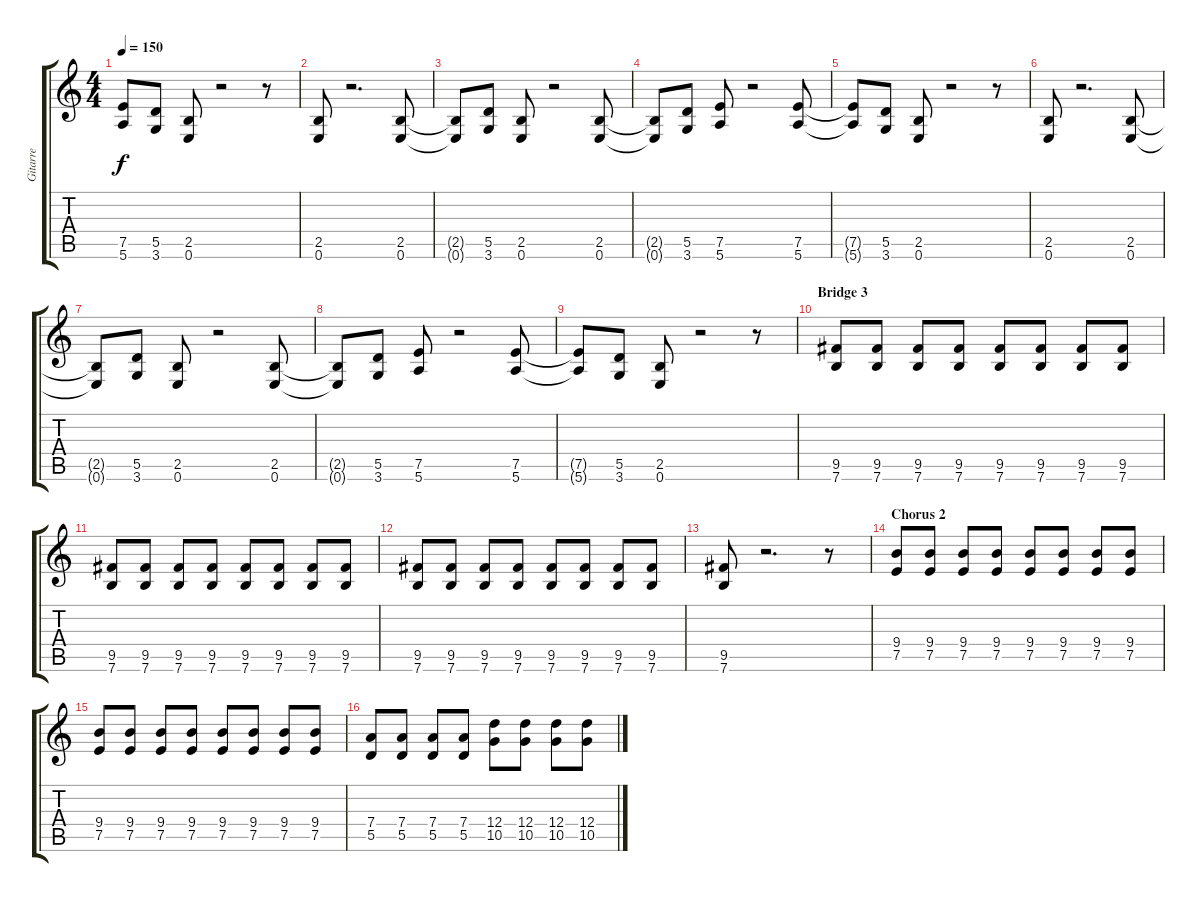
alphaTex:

\track ("Gitarre" "Gitarre") {instrument distortionguitar}
\staff {score tabs}
\tuning (E4 B3 G3 D3 A2 E2) {hide}
\ts (4 4)
\tempo 150
\clef g2
\ks c
(7.5{t} 5.6{t}).8{dy f} (5.5 3.6).8 (2.5 0.6).8 r.2 r.8 |
(2.5 0.6).8 r.2{d} (2.5 0.6).8 |
(2.5{t} 0.6{t}).8 (5.5 3.6).8 (2.5 0.6).8 r.2 (2.5 0.6).8 |
(2.5{t} 0.6{t}).8 (5.5 3.6).8 (7.5 5.6).8 r.2 (7.5 5.6).8 |
(7.5{t} 5.6{t}).8 (5.5 3.6).8 (2.5 0.6).8 r.2 r.8 |
(2.5 0.6).8 r.2{d} (2.5 0.6).8 |
(2.5{t} 0.6{t}).8 (5.5 3.6).8 (2.5 0.6).8 r.2 (2.5 0.6).8 |
(2.5{t} 0.6{t}).8 (5.5 3.6).8 (7.5 5.6).8 r.2 (7.5 5.6).8 |
(7.5{t} 5.6{t}).8 (5.5 3.6).8 (2.5 0.6).8 r.2 r.8 |
\section ("" "Bridge 3")
(9.5 7.6).8 (9.5 7.6).8 (9.5 7.6).8 (9.5 7.6).8 (9.5 7.6).8 (9.5 7.6).8 (9.5 7.6).8 (9.5 7.6).8 |
(9.5 7.6).8 (9.5 7.6).8 (9.5 7.6).8 (9.5 7.6).8 (9.5 7.6).8 (9.5 7.6).8 (9.5 7.6).8 (9.5 7.6).8 |
(9.5 7.6).8 (9.5 7.6).8 (9.5 7.6).8 (9.5 7.6).8 (9.5 7.6).8 (9.5 7.6).8 (9.5 7.6).8 (9.5 7.6).8 |
(9.5 7.6).8 r.2{d} r.8 |
\section ("" "Chorus 2")
(9.4 7.5).8 (9.4 7.5).8 (9.4 7.5).8 (9.4 7.5).8 (9.4 7.5).8 (9.4 7.5).8 (9.4 7.5).8 (9.4 7.5).8 |
(9.4 7.5).8 (9.4 7.5).8 (9.4 7.5).8 (9.4 7.5).8 (9.4 7.5).8 (9.4 7.5).8 (9.4 7.5).8 (9.4 7.5).8 |
(7.4 5.5).8 (7.4 5.5).8 (7.4 5.5).8 (7.4 5.5).8 (12.4 10.5).8 (12.4 10.5).8 (12.4 10.5).8 (12.4 10.5).8
